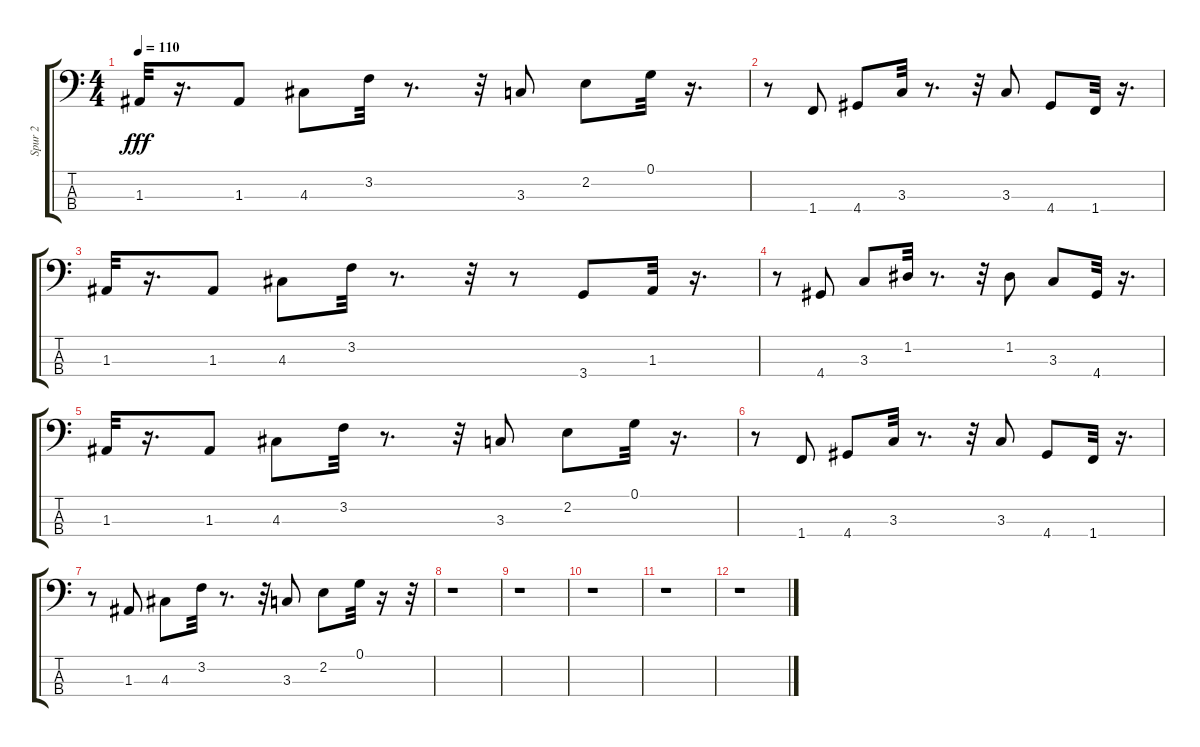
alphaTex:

\track ("Spur 2" "Spur 2") {instrument electricbassfinger}
\staff {score tabs}
\tuning (G2 D2 A1 E1) {hide}
\ts (4 4)
\tempo 110
\clef f4
\ks c
1.3.32{dy fff} r.16{d} 1.3.8 4.3.8 3.2.32 r.8{d} r.32 3.3.8 2.2.8 0.1.32 r.16{d} |
r.8 1.4.8 4.4.8 3.3.32 r.8{d} r.32 3.3.8 4.4.8 1.4.32 r.16{d} |
1.3.32 r.16{d} 1.3.8 4.3.8 3.2.32 r.8{d} r.32 r.8 3.4.8 1.3.32 r.16{d} |
r.8 4.4.8 3.3.8 1.2.32 r.8{d} r.32 1.2.8 3.3.8 4.4.32 r.16{d} |
1.3.32 r.16{d} 1.3.8 4.3.8 3.2.32 r.8{d} r.32 3.3.8 2.2.8 0.1.32 r.16{d} |
r.8 1.4.8 4.4.8 3.3.32 r.8{d} r.32 3.3.8 4.4.8 1.4.32 r.16{d} |
r.8 1.3.8 4.3.8 3.2.32 r.8{d} r.32 3.3.8 2.2.8 0.1.32 r.16 r.32 |
r.1 |
r.1 |
r.1 |
r.1 |
r.1
